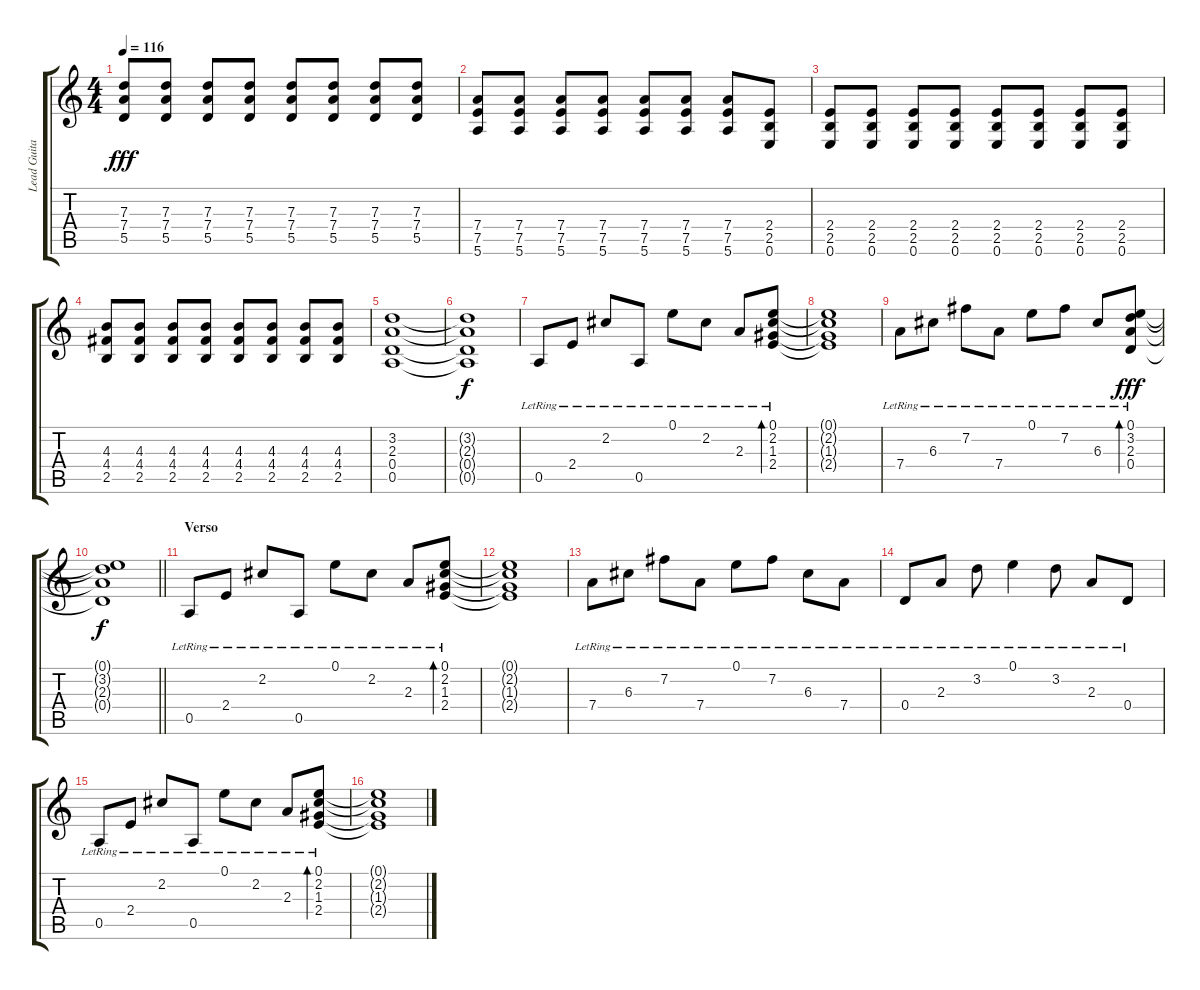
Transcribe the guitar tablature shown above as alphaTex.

\track ("Lead Guitar" "Lead Guita") {instrument electricguitarclean}
\staff {score tabs}
\tuning (E4 B3 G3 D3 A2 E2) {hide}
\ts (4 4)
\tempo 116
\clef g2
\ks c
(7.3 7.4 5.5).8{dy fff} (7.3 7.4 5.5).8 (7.3 7.4 5.5).8 (7.3 7.4 5.5).8 (7.3 7.4 5.5).8 (7.3 7.4 5.5).8 (7.3 7.4 5.5).8 (7.3 7.4 5.5).8 |
(7.4 7.5 5.6).8 (7.4 7.5 5.6).8 (7.4 7.5 5.6).8 (7.4 7.5 5.6).8 (7.4 7.5 5.6).8 (7.4 7.5 5.6).8 (7.4 7.5 5.6).8 (2.4 2.5 0.6).8 |
(2.4 2.5 0.6).8 (2.4 2.5 0.6).8 (2.4 2.5 0.6).8 (2.4 2.5 0.6).8 (2.4 2.5 0.6).8 (2.4 2.5 0.6).8 (2.4 2.5 0.6).8 (2.4 2.5 0.6).8 |
(4.3 4.4 2.5).8 (4.3 4.4 2.5).8 (4.3 4.4 2.5).8 (4.3 4.4 2.5).8 (4.3 4.4 2.5).8 (4.3 4.4 2.5).8 (4.3 4.4 2.5).8 (4.3 4.4 2.5).8 |
(3.2 2.3 0.4 0.5).1 |
(3.2{t} 2.3{t} 0.4{t} 0.5{t}).1{dy f} |
0.5{lr}.8{instrument electricguitarclean} 2.4{lr}.8 2.2{lr}.8 0.5{lr}.8 0.1{lr}.8 2.2{lr}.8 2.3{lr}.8 (0.1{lr} 2.2{lr} 1.3{lr} 2.4{lr}).8{bd 60} |
(0.1{t} 2.2{t} 1.3{t} 2.4{t}).1 |
7.4{lr}.8 6.3{lr}.8 7.2{lr}.8 7.4{lr}.8 0.1{lr}.8 7.2{lr}.8 6.3{lr}.8 (0.1 3.2 2.3 0.4{lr}).8{bd 60 dy fff} |
\barLineRight lightlight
(0.1{t} 3.2{t} 2.3{t} 0.4{t}).1{dy f} |
\section ("" "Verso")
0.5{lr}.8 2.4{lr}.8 2.2{lr}.8 0.5{lr}.8 0.1{lr}.8 2.2{lr}.8 2.3{lr}.8 (0.1{lr} 2.2{lr} 1.3{lr} 2.4{lr}).8{bd 60} |
(0.1{t} 2.2{t} 1.3{t} 2.4{t}).1 |
7.4{lr}.8 6.3{lr}.8 7.2{lr}.8 7.4{lr}.8 0.1{lr}.8 7.2{lr}.8 6.3{lr}.8 7.4{lr}.8 |
0.4{lr}.8 2.3{lr}.8 3.2{lr}.8 0.1{lr}.4 3.2{lr}.8 2.3{lr}.8 0.4{lr}.8 |
0.5{lr}.8 2.4{lr}.8 2.2{lr}.8 0.5{lr}.8 0.1{lr}.8 2.2{lr}.8 2.3{lr}.8 (0.1{lr} 2.2{lr} 1.3{lr} 2.4{lr}).8{bd 60} |
(0.1{t} 2.2{t} 1.3{t} 2.4{t}).1
